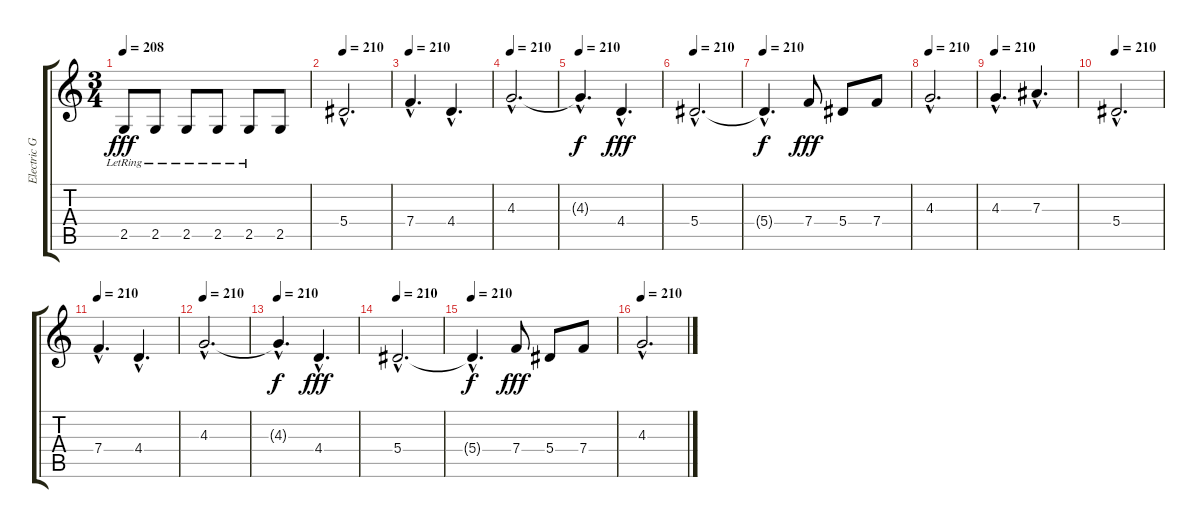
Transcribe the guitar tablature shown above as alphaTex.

\track ("Electric Guitar 1" "Electric G") {instrument distortionguitar}
\staff {score tabs}
\tuning (C4 G3 Eb3 Bb2 F2 C2) {hide}
\ts (3 4)
\tempo 208
\clef g2
\ks c
2.5{lr}.8{dy fff} 2.5{lr}.8 2.5{lr}.8 2.5{lr}.8 2.5{lr}.8 2.5.8 |
\tempo 210
5.4{hac}.2{d} |
\tempo 210
7.4{hac}.4{d} 4.4{hac}.4{d} |
\tempo 210
4.3{hac}.2{d} |
\tempo 210
4.3{hac t}.4{d dy f} 4.4{hac}.4{d dy fff} |
\tempo 210
5.4{hac}.2{d} |
\tempo 210
5.4{hac t}.4{d dy f} 7.4.8{dy fff} 5.4.8 7.4.8 |
\tempo 210
4.3{hac}.2{d} |
\tempo 210
4.3{hac}.4{d} 7.3{hac}.4{d} |
\tempo 210
5.4{hac}.2{d} |
\tempo 210
7.4{hac}.4{d} 4.4{hac}.4{d} |
\tempo 210
4.3{hac}.2{d} |
\tempo 210
4.3{hac t}.4{d dy f} 4.4{hac}.4{d dy fff} |
\tempo 210
5.4{hac}.2{d} |
\tempo 210
5.4{hac t}.4{d dy f} 7.4.8{dy fff} 5.4.8 7.4.8 |
\tempo 210
4.3{hac}.2{d}
